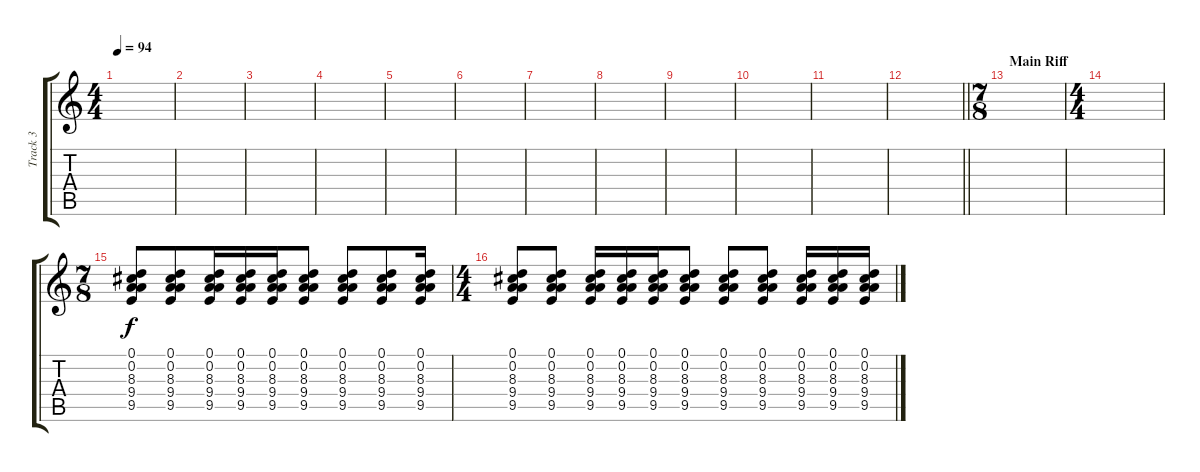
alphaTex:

\track ("Track 3" "Track 3") {instrument acousticguitarsteel}
\staff {score tabs}
\tuning (D4 A3 F3 C3 G2 D2) {hide}
\ts (4 4)
\tempo 94
\clef g2
\ks c
|
|
|
|
|
|
|
|
|
|
|
\barLineRight lightlight
|
\ts (7 8)
\section ("" "Main Riff")
|
\ts (4 4)
|
\ts (7 8)
(0.1 0.2 8.3 9.4 9.5).8 (0.1 0.2 8.3 9.4 9.5).8 (0.1 0.2 8.3 9.4 9.5).16 (0.1 0.2 8.3 9.4 9.5).16 (0.1 0.2 8.3 9.4 9.5).16 (0.1 0.2 8.3 9.4 9.5).8 (0.1 0.2 8.3 9.4 9.5).8 (0.1 0.2 8.3 9.4 9.5).8 (0.1 0.2 8.3 9.4 9.5).16 |
\ts (4 4)
(0.1 0.2 8.3 9.4 9.5).8 (0.1 0.2 8.3 9.4 9.5).8 (0.1 0.2 8.3 9.4 9.5).16 (0.1 0.2 8.3 9.4 9.5).16 (0.1 0.2 8.3 9.4 9.5).16 (0.1 0.2 8.3 9.4 9.5).8 (0.1 0.2 8.3 9.4 9.5).8 (0.1 0.2 8.3 9.4 9.5).8 (0.1 0.2 8.3 9.4 9.5).16 (0.1 0.2 8.3 9.4 9.5).16 (0.1 0.2 8.3 9.4 9.5).16
